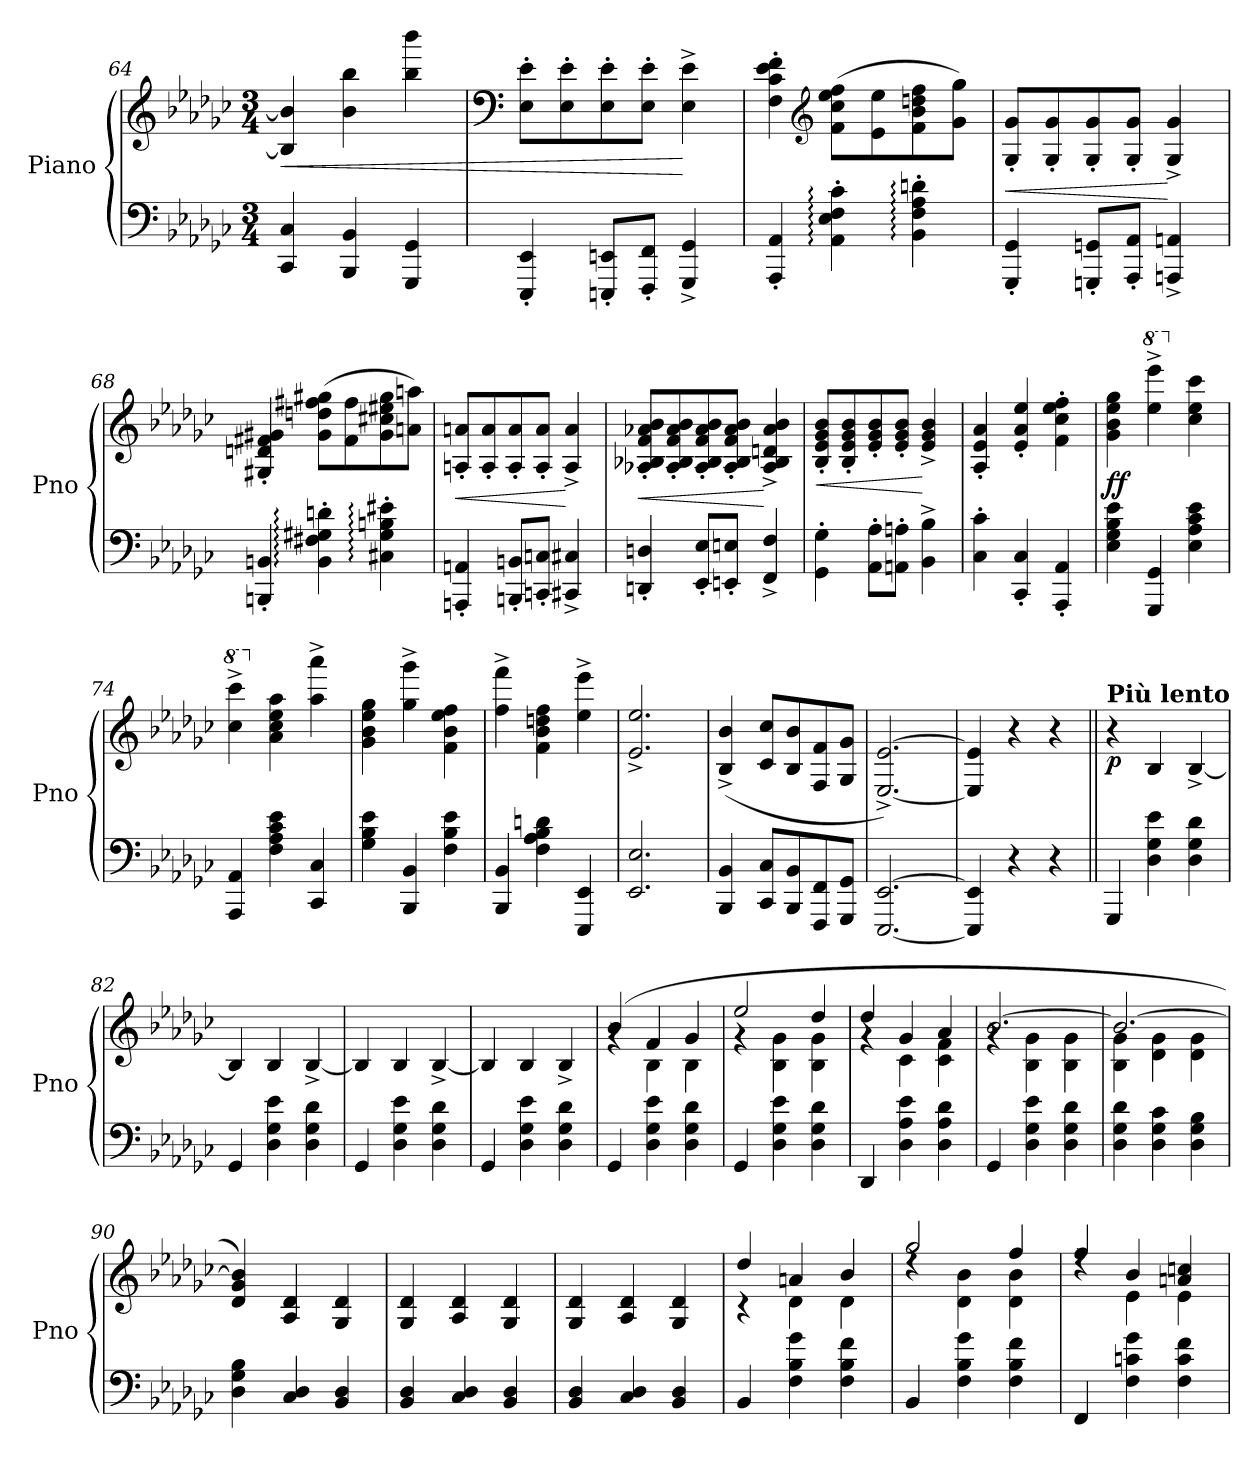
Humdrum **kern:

**kern	**kern	**dynam
*part1	*part1	*part1
*staff2	*staff1	*staff1/2
*I"Piano	*	*
*I'Pno	*	*
*clefF4	*clefG2	*
*k[b-e-a-d-g-c-]	*k[b-e-a-d-g-c-]	*
*M3/4	*M3/4	*
=64	=64	=64
!	!	!LO:HP:b
4CC-/ 4C-/	4B-/] 4b-/]	<
4BBB-/ 4BB-/	4b-\ 4bb-\	.
4GGG-/ 4GG-/	4bb-\ 4bbb-\	.
=65	=65	=65
*	*clefF4	*
4EEE-/' 4EE-/'	8E-\' 8e-\'L	.
.	8E-\' 8e-\'	.
8EEEn/' 8EEn/'L	8E-\' 8e-\'	.
8FFF/' 8FF/'J	8E-\' 8e-\'J	.
4GGG-/^ 4GG-/^	4E-\^ 4e-\^	[
=66	=66	=66
4AAA-/' 4AA-/'	4F\' 4c-\' 4e-\' 4f\'	.
*	*clefG2	*
4AA-\:' 4E-\:' 4F\:' 4c-\:'	(8f\ 8cc-\ 8ee-\ 8ff\L	.
.	8e-\ 8ee-\	.
4BB-\:' 4F\:' 4A-\:' 4dn\:'	8f\ 8b-\ 8ddn\ 8ff\	.
.	8g-\ 8gg-\J)	.
=67	=67	=67
!	!	!LO:HP:b
4GGG-/' 4GG-/'	8G-/' 8g-/'L	<
.	8G-/' 8g-/'	.
8GGGn/' 8GGn/'L	8G-/' 8g-/'	.
8AAA-/' 8AA-/'J	8G-/' 8g-/'J	.
4AAAn/^ 4AAn/^	4G-/^ 4g-/^	[
!!LO:LB:g=z
=68	=68	=68
4BBBn/' 4BBn/'	4G#X/' 4dn/' 4f#X/' 4g#X/'	.
4BB\:' 4F#X\:' 4G#X\:' 4dn\:'	(8g#\ 8ddn\ 8ff#X\ 8gg#X\L	.
.	8f#\ 8ff#\	.
4C#X\:' 4G#\:' 4Bn\:' 4e#X\:'	8g#\ 8cc#X\ 8ee#X\ 8gg#\	.
.	8an\ 8aan\J)	.
=69	=69	=69
!	!	!LO:HP:b
4AAAn/' 4AAn/'	8An/' 8an/'L	<
.	8A/' 8a/'	.
8BBBn/' 8BBn/'L	8A/' 8a/'	.
8CCn/' 8Cn/'J	8A/' 8a/'J	.
4CC#X/^ 4C#X/^	4A/^ 4a/^	[
=70	=70	=70
!	!	!LO:HP:b
4DDn/' 4Dn/'	8A-X/' 8B-X/' 8f/' 8a-X/' 8b-/'L	<
.	8A-/' 8B-/' 8f/' 8a-/' 8b-/'	.
8EE-/' 8E-/'L	8A-/' 8B-/' 8f/' 8a-/' 8b-/'	.
8EEn/' 8En/'J	8A-/' 8B-/' 8f/' 8a-/' 8b-/'J	.
4FF/^ 4F/^	4A-/^ 4B-/^ 4dn/^ 4a-/^ 4b-/^	[
=71	=71	=71
!	!	!LO:HP:b
4GG-\' 4G-\'	8B-/' 8e-/' 8g-/' 8b-/'L	<
.	8B-/' 8e-/' 8g-/' 8b-/'	.
8AA-\' 8A-\'L	8e-/' 8g-/' 8b-/'	.
8AAn\' 8An\'J	8e-/' 8g-/' 8b-/'J	.
4BB-\^ 4B-\^	4e-/^ 4g-/^ 4b-/^	[
!!LO:LB:g=z
=72	=72	=72
4C-\' 4c-\'	4A-/' 4e-/' 4a-/'	.
4CC-/' 4C-/'	4e-/' 4a-/' 4ee-/'	.
4AAA-/' 4AA-/'	4f\' 4cc-\' 4ee-\' 4ff\'	.
!!LO:LB:g=z
=73	=73	=73
!	!	!LO:DY:b
4E-\ 4G-\ 4B-\ 4e-\	4g-\ 4b-\ 4ee-\ 4gg-\	ff
*	*8va	*
4GGG-/ 4GG-/	4eee-\^ 4eeee-\^	.
*	*X8va	*
4E-\ 4A-\ 4c-\ 4e-\	4cc-\ 4ee-\ 4ccc-\	.
=74	=74	=74
*	*8va	*
4AAA-/ 4AA-/	4ccc-\^ 4cccc-\^	.
*	*X8va	*
4F\ 4A-\ 4c-\ 4e-\	4a-\ 4cc-\ 4ee-\ 4aa-\	.
4CC-/ 4C-/	4aa-\^ 4aaa-\^	.
=75	=75	=75
4G-\ 4B-\ 4e-\	4g-\ 4b-\ 4ee-\ 4gg-\	.
4BBB-/ 4BB-/	4gg-\^ 4ggg-\^	.
4F\ 4B-\ 4e-\	4f\ 4b-\ 4ee-\ 4ff\	.
=76	=76	=76
4BBB-/ 4BB-/	4ff\^ 4fff\^	.
4F\ 4A-\ 4B-\ 4dn\	4f\ 4b-\ 4ddn\ 4ff\	.
4EEE-/ 4EE-/	4ee-\^ 4eee-\^	.
=77	=77	=77
2.EE-/ 2.E-/	2.e-/^ 2.ee-/^	.
=78	=78	=78
4BBB-/ 4BB-/	(4B-/^ 4b-/^	.
8CC-/ 8C-/L	8c-/ 8cc-/L	.
8BBB-/ 8BB-/	8B-/ 8b-/	.
8FFF/ 8FF/	8F/ 8f/	.
8GGG-/ 8GG-/J	8G-/ 8g-/J	.
=79	=79	=79
[2.EEE-/ [2.EE-/	[2.E-/^ [2.e-/^)	.
=80	=80	=80
4EEE-/] 4EE-/]	4E-/] 4e-/]	.
4r	4r	.
4r	4r	.
!!LO:PB:g=z
=81||	=81||	=81||
!	!LO:TX:a:B:t=Più lento	!
!	!	!LO:DY:b
4GGG-/	4r	p
4D-\ 4G-\ 4e-\	4B-/	.
4D-\ 4G-\ 4d-\	[4B-^/	.
=82	=82	=82
4GG-/	4B-/]	.
4D-\ 4G-\ 4e-\	4B-/	.
4D-\ 4G-\ 4d-\	[4B-^/	.
=83	=83	=83
4GG-/	4B-/]	.
4D-\ 4G-\ 4e-\	4B-/	.
4D-\ 4G-\ 4d-\	[4B-^/	.
=84	=84	=84
4GG-/	4B-/]	.
4D-\ 4G-\ 4e-\	4B-/	.
4D-\ 4G-\ 4d-\	4B-^/	.
=85	=85	=85
*	*^	*
4GG-/	(4b-/	4rg	.
4D-\ 4G-\ 4e-\	4f/	4B-\	.
4D-\ 4G-\ 4d-\	4g-/	4B-\	.
=86	=86	=86	=86
4GG-/	2ee-/	4rg	.
4D-\ 4G-\ 4e-\	.	4B-\ 4g-\	.
4D-\ 4G-\ 4d-\	4dd-/	4B-\ 4g-\	.
=87	=87	=87	=87
4DD-/	4dd-/	4rg	.
4D-\ 4A-\ 4e-\	4g-/	4c-\	.
4D-\ 4A-\ 4d-\	4a-/	4c-\ 4f\	.
=88	=88	=88	=88
4GG-/	[2.b-/	4rg	.
4D-\ 4G-\ 4e-\	.	4B-\ 4g-\	.
4D-\ 4G-\ 4d-\	.	4B-\ 4g-\	.
!!LO:LB:g=z	!!
=89	=89	=89	=89
4D-\ 4G-\ 4d-\	2.b-/_	4B-\ 4g-\	.
4D-\ 4G-\ 4c-\	.	4d-\ 4g-\	.
4D-\ 4G-\ 4B-\	.	4d-\ 4g-\	.
*	*v	*v	*
=90	=90	=90
4D-\ 4G-\ 4B-\	4d-/ 4g-/ 4b-/])	.
4C-/ 4D-/	4A-/ 4d-/	.
4BB-/ 4D-/	4G-/ 4d-/	.
!!LO:PB:g=z
=91	=91	=91
4BB-/ 4D-/	4G-/ 4d-/	.
4C-/ 4D-/	4A-/ 4d-/	.
4BB-/ 4D-/	4G-/ 4d-/	.
=92	=92	=92
4BB-/ 4D-/	4G-/ 4d-/	.
4C-/ 4D-/	4A-/ 4d-/	.
4BB-/ 4D-/	4G-/ 4d-/	.
=93	=93	=93
*	*^	*
4BB-/	4dd-/	4r	.
4F\ 4B-\ 4g-\	4an/	4d-\	.
4F\ 4B-\ 4f\	4b-/	4d-\	.
=94	=94	=94	=94
4BB-/	2gg-/	4rdd	.
4F\ 4B-\ 4g-\	.	4d-\ 4b-\	.
4F\ 4B-\ 4f\	4ff/	4d-\ 4b-\	.
=95	=95	=95	=95
4FF/	4ff/	4rdd	.
4F\ 4cn\ 4g-\	4b-/	4e-\	.
4F\ 4c\ 4f\	4an/ 4ccn/	4e-\	.
*	*v	*v	*
=	=	=
*-	*-	*-
